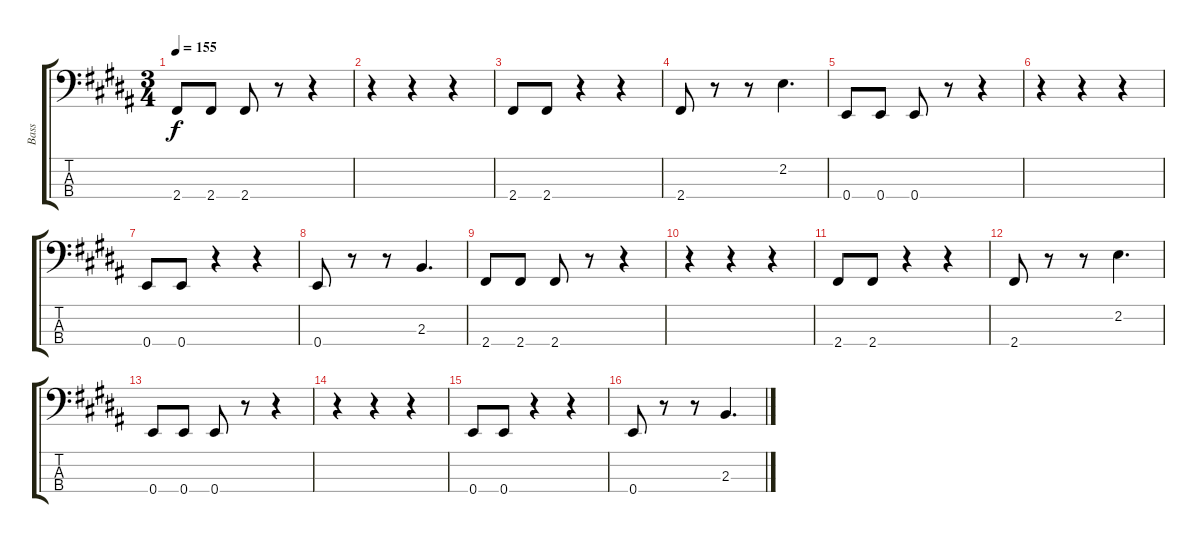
\track ("Bass" "Bass") {instrument electricbassfinger}
\staff {score tabs}
\tuning (G2 D2 A1 E1) {hide}
\ts (3 4)
\tempo 155
\clef f4
\ks b
2.4.8{dy f} 2.4.8 2.4.8 r.8 r.4 |
r.4 r.4 r.4 |
2.4.8 2.4.8 r.4 r.4 |
2.4.8 r.8 r.8 2.2.4{d} |
0.4.8 0.4.8 0.4.8 r.8 r.4 |
r.4 r.4 r.4 |
0.4.8 0.4.8 r.4 r.4 |
0.4.8 r.8 r.8 2.3.4{d} |
2.4.8 2.4.8 2.4.8 r.8 r.4 |
r.4 r.4 r.4 |
2.4.8 2.4.8 r.4 r.4 |
2.4.8 r.8 r.8 2.2.4{d} |
0.4.8 0.4.8 0.4.8 r.8 r.4 |
r.4 r.4 r.4 |
0.4.8 0.4.8 r.4 r.4 |
0.4.8 r.8 r.8 2.3.4{d}
